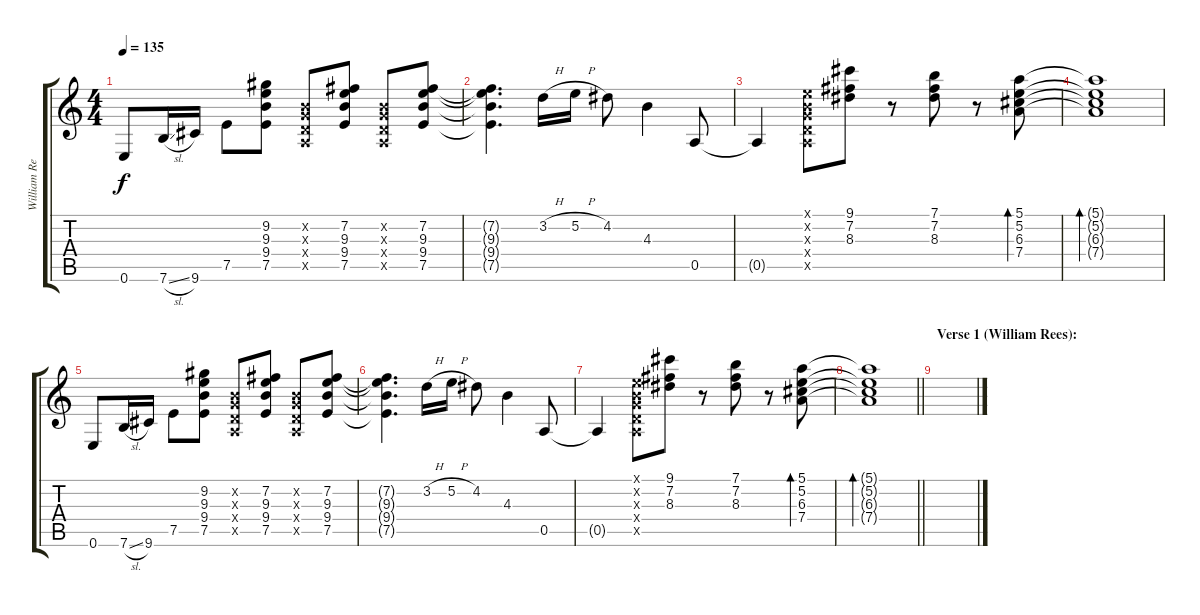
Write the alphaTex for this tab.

\track ("William Rees (Lead Guitar)" "William Re") {instrument electricguitarclean}
\staff {score tabs}
\tuning (E4 B3 G3 D3 A2 E2) {hide}
\ts (4 4)
\tempo 135
\clef g2
\ks c
0.6.8{dy f} 7.6{sl}.16 9.6.16 7.5.8 (9.2 9.3 9.4 7.5).8 (0.2{x} 0.3{x} 0.4{x} 0.5{x}).8 (7.2 9.3 9.4 7.5).8 (0.2{x} 0.3{x} 0.4{x} 0.5{x}).8 (7.2 9.3 9.4 7.5).8 |
(7.2{t} 9.3{t} 9.4{t} 7.5{t}).4{d} 3.2{h}.16 5.2{h}.16 4.2.8 4.3.4 0.5.8 |
0.5{t}.4 (0.1{x} 0.2{x} 0.3{x} 0.4{x} 0.5{x}).8 (9.1 7.2 8.3).8 r.8 (7.1 7.2 8.3).8 r.8 (5.1 5.2 6.3 7.4).8{bd 240} |
(5.1{t} 5.2{t} 6.3{t} 7.4{t}).1{bd 120} |
0.6.8 7.6{sl}.16 9.6.16 7.5.8 (9.2 9.3 9.4 7.5).8 (0.2{x} 0.3{x} 0.4{x} 0.5{x}).8 (7.2 9.3 9.4 7.5).8 (0.2{x} 0.3{x} 0.4{x} 0.5{x}).8 (7.2 9.3 9.4 7.5).8 |
(7.2{t} 9.3{t} 9.4{t} 7.5{t}).4{d} 3.2{h}.16 5.2{h}.16 4.2.8 4.3.4 0.5.8 |
0.5{t}.4 (0.1{x} 0.2{x} 0.3{x} 0.4{x} 0.5{x}).8 (9.1 7.2 8.3).8 r.8 (7.1 7.2 8.3).8 r.8 (5.1 5.2 6.3 7.4).8{bd 240} |
\barLineRight lightlight
(5.1{t} 5.2{t} 6.3{t} 7.4{t}).1{bd 120} |
\section ("" "Verse 1 (William Rees):")
